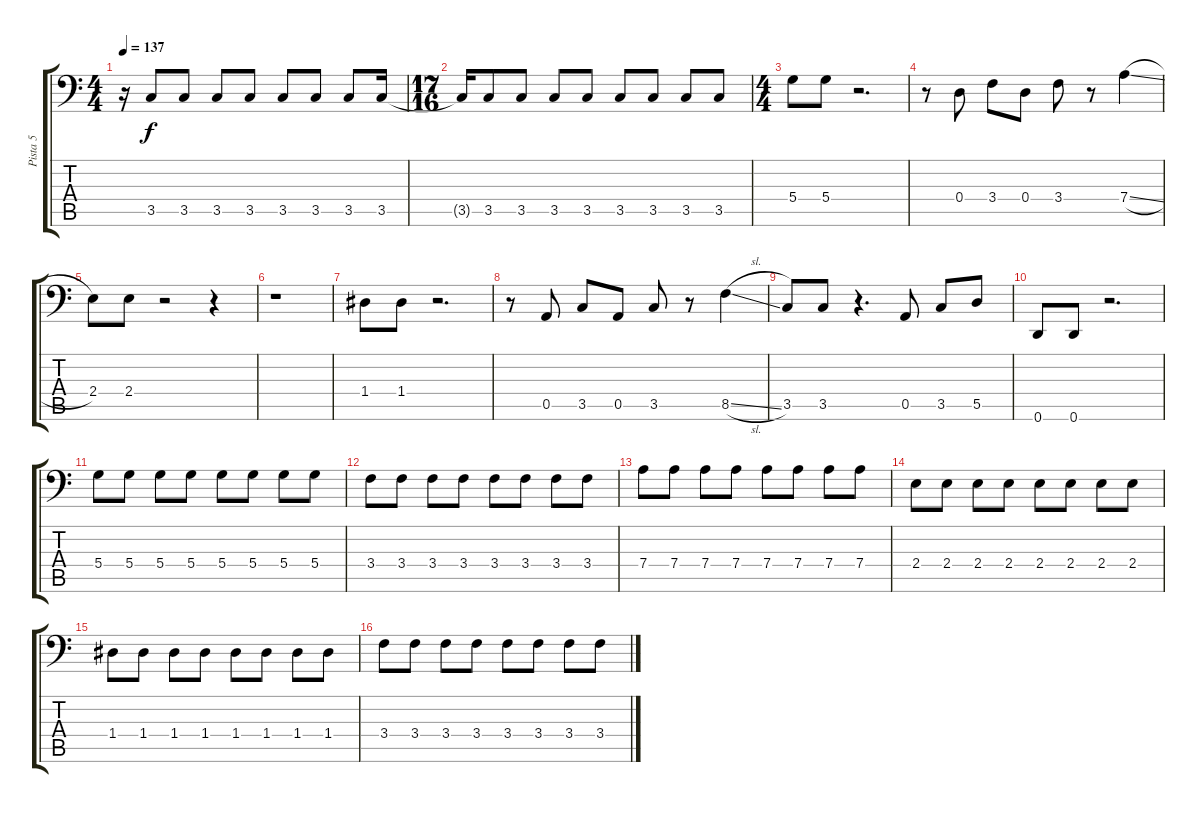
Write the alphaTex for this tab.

\track ("Pista 5" "Pista 5") {instrument acousticbass}
\staff {score tabs}
\tuning (E4 B3 G3 D2 A1 D1) {hide}
\ts (4 4)
\tempo 137
\clef f4
\ks c
r.16{dy f volume 12 instrument acousticbass} 3.5.8 3.5.8 3.5.8 3.5.8 3.5.8 3.5.8 3.5.8 3.5.16 |
\ts (17 16)
3.5{t}.16 3.5.8 3.5.8 3.5.8 3.5.8 3.5.8 3.5.8 3.5.8 3.5.8 |
\ts (4 4)
5.4.8{volume 16 instrument acousticbass} 5.4.8 r.2{d} |
r.8 0.4.8 3.4.8 0.4.8 3.4.8 r.8 7.4{sl}.4 |
2.4.8 2.4.8 r.2 r.4 |
r.1 |
1.4.8 1.4.8 r.2{d} |
r.8 0.5.8 3.5.8 0.5.8 3.5.8 r.8 8.5{sl}.4 |
3.5.8 3.5.8 r.4{d} 0.5.8 3.5.8 5.5.8 |
0.6.8 0.6.8 r.2{d} |
5.4.8 5.4.8 5.4.8 5.4.8 5.4.8 5.4.8 5.4.8 5.4.8 |
3.4.8 3.4.8 3.4.8 3.4.8 3.4.8 3.4.8 3.4.8 3.4.8 |
7.4.8 7.4.8 7.4.8 7.4.8 7.4.8 7.4.8 7.4.8 7.4.8 |
2.4.8 2.4.8 2.4.8 2.4.8 2.4.8 2.4.8 2.4.8 2.4.8 |
1.4.8 1.4.8 1.4.8 1.4.8 1.4.8 1.4.8 1.4.8 1.4.8 |
3.4.8 3.4.8 3.4.8 3.4.8 3.4.8 3.4.8 3.4.8 3.4.8
